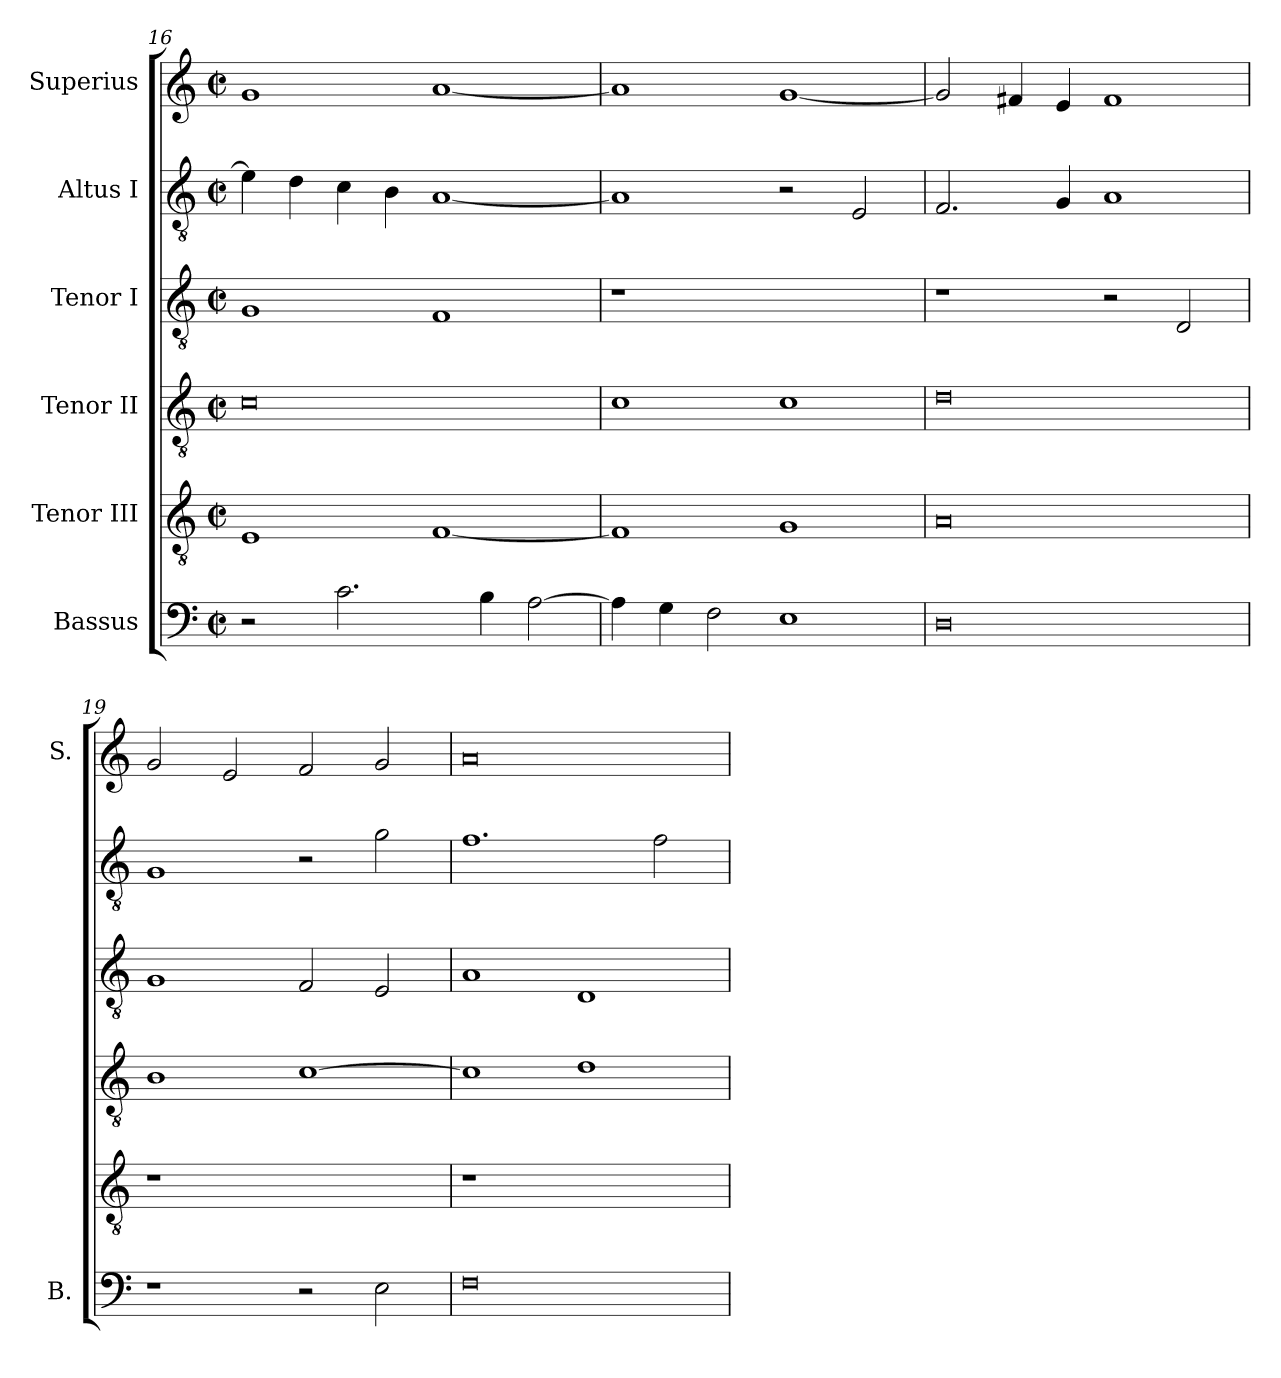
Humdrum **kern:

**kern	**kern	**kern	**kern	**kern	**kern
*part6	*part5	*part4	*part3	*part2	*part1
*staff6	*staff5	*staff4	*staff3	*staff2	*staff1
*I"Bassus	*I"Tenor III	*I"Tenor II	*I"Tenor I	*I"Altus I	*I"Superius
*I'B.	*	*	*	*	*I'S.
!!LO:LB:g=z
*clefF4	*clefGv2	*clefGv2	*clefGv2	*clefGv2	*clefG2
*	*ITrd7c12	*ITrd7c12	*ITrd7c12	*ITrd7c12	*
*k[]	*k[]	*k[]	*k[]	*k[]	*k[]
*C:	*C:	*C:	*C:	*C:	*C:
*M2/2	*M2/2	*M2/2	*M2/2	*M2/2	*M2/2
*met(c|)	*met(c|)	*met(c|)	*met(c|)	*met(c|)	*met(c|)
=16	=16	=16	=16	=16	=16
2r	1EEi	0Ci	1GGi	4Ei\]	1gi
.	.	.	.	4Di\	.
2.ci\	.	.	.	4Ci\	.
.	.	.	.	4BBi\	.
.	[<1FFi	.	1FFi	[<1AAi	[<1ai
4Bi\	.	.	.	.	.
[>2Ai\	.	.	.	.	.
=17	=17	=17	=17	=17	=17
!	!	!	!LO:N:vis=1	!	!
4Ai\]	1FFi]	1Ci	1r	1AAi]	1ai]
4Gi\	.	.	.	.	.
2Fi\	.	.	.	.	.
1Ei	1GGi	1Ci	1ryy	2r	[<1gi
.	.	.	.	2EEi/	.
=18	=18	=18	=18	=18	=18
0Di	0AAi	0Di	1r	2.FFi/	2gi/]
.	.	.	.	.	4f#Xi/
.	.	.	.	4GGi/	4ei/
.	.	.	2r	1AAi	1f#i
.	.	.	2DDi/	.	.
=19	=19	=19	=19	=19	=19
!	!LO:N:vis=1	!	!	!	!
1r	1r	1BBi	1GGi	1GGi	2gi/
.	.	.	.	.	2ei/
2r	1ryy	[>1Ci	2FFi/	2r	2fi/
2Ei\	.	.	2EEi/	2Gi\	2gi/
=20	=20	=20	=20	=20	=20
!	!LO:N:vis=1	!	!	!	!
0Fi	1r	1Ci]	1AAi	1.Fi	0ai
.	1ryy	1Di	1DDi	.	.
.	.	.	.	2Fi\	.
=	=	=	=	=	=
*-	*-	*-	*-	*-	*-
